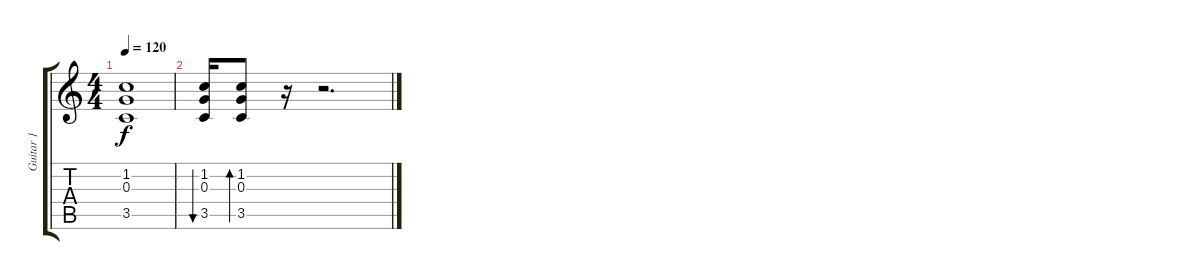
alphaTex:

\track ("Guitar 1" "Guitar 1") {instrument overdrivenguitar}
\staff {score tabs}
\tuning (E4 B3 G3 D3 A2 E2) {hide}
\ts (4 4)
\tempo 120
\clef g2
\ks c
(1.2{t} 0.3{t} 3.5{t}).1{dy f} |
(1.2 0.3 3.5).16{bu 480} (1.2 0.3 3.5).8{bd 480} r.16 r.2{d}
